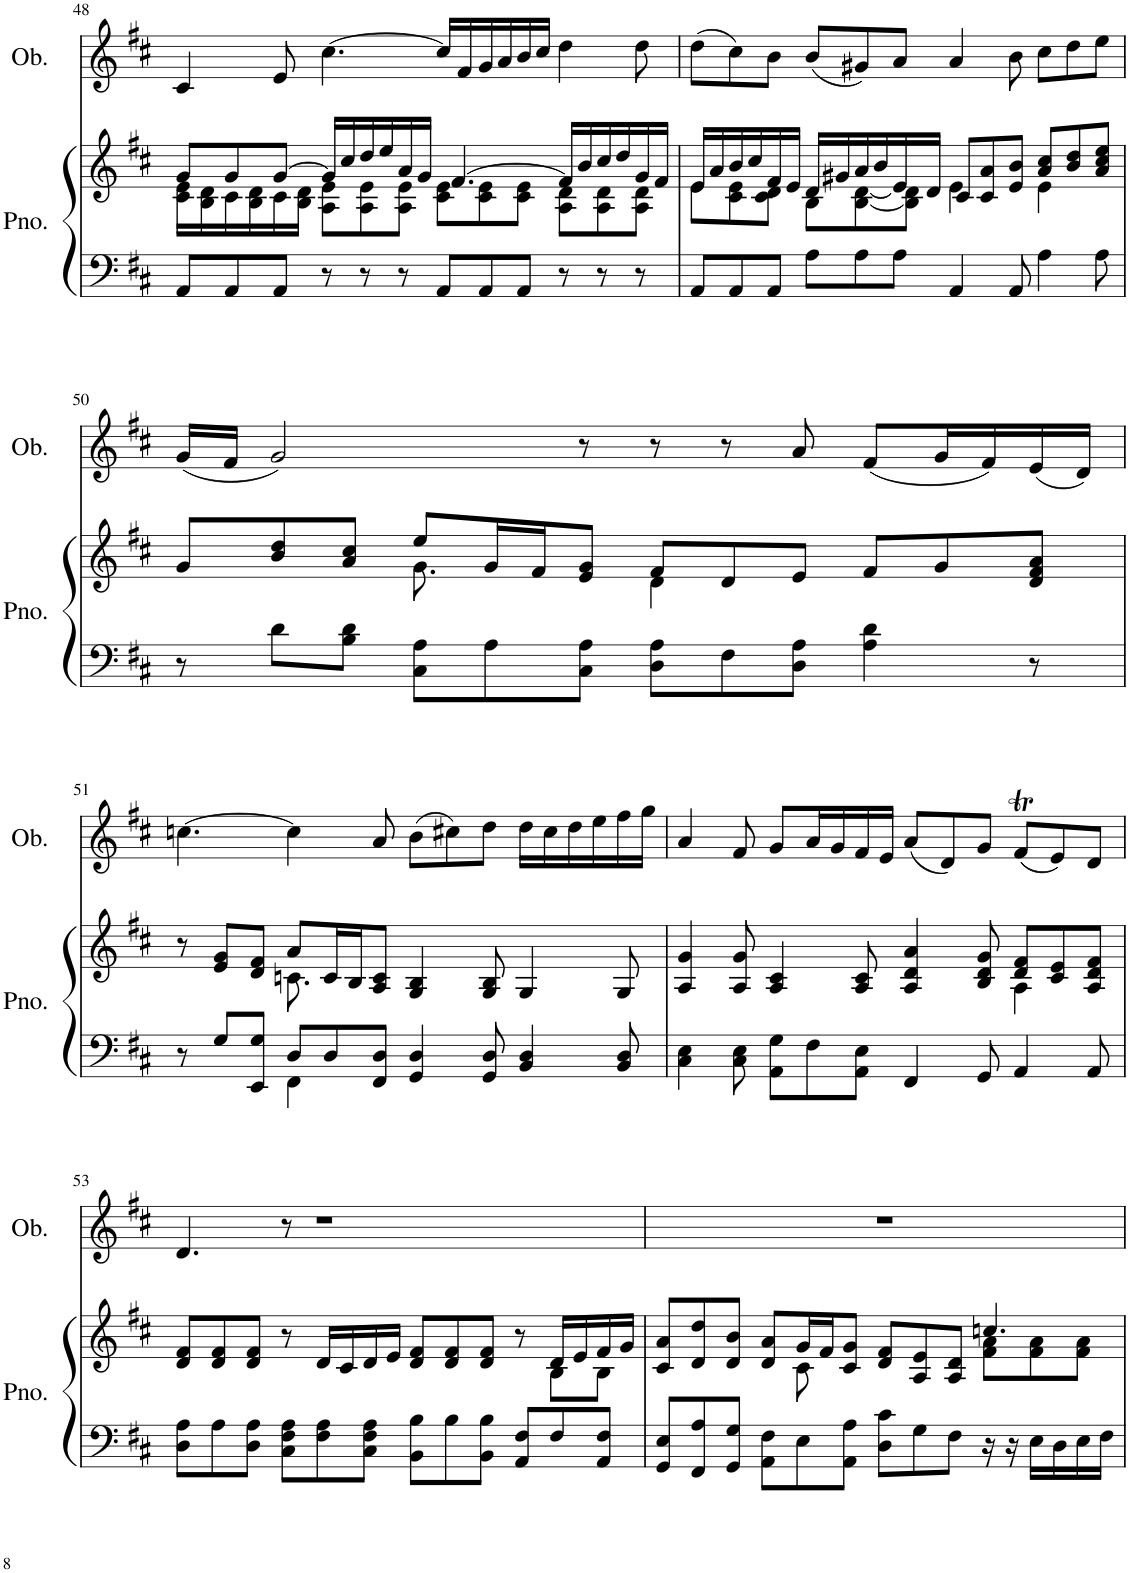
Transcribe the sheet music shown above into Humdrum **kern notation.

**kern	**kern	**kern
*part2	*part2	*part1
*staff3	*staff2	*staff1
*I"Piano	*	*I"Oboe
*I'Pno.	*	*I'Ob.
!!LO:PB:g=z
*clefF4	*clefG2	*clefG2
*k[f#c#]	*k[f#c#]	*k[f#c#]
*M12/8	*M12/8	*M12/8
=48	=48	=48
*	*^	*
8AA/L	8g/L	16c#\ 16e\LL	4c#/
.	.	16B\ 16d\	.
8AA/	8g/	16c#\	.
.	.	16B\ 16d\	.
8AA/J	[8g/J	16c#\	8e/
.	.	16B\ 16d\JJ	.
8r	16g/LL]	8A\ 8e\L	[4.cc#\
.	16cc#/	.	.
8r	16dd/	8A\ 8e\	.
.	16ee/	.	.
8r	16a/	8A\ 8e\J	.
.	16g/JJ	.	.
8AA/L	[4.f#/	8c#\ 8e\L	16cc#/LL]
.	.	.	16f#/
8AA/	.	8c#\ 8e\	16g/
.	.	.	16a/
8AA/J	.	8c#\ 8e\J	16b/
.	.	.	16cc#/JJ
8r	16f#/LL]	8A\ 8d\L	4dd\
.	16b/	.	.
8r	16cc#/	8A\ 8d\	.
.	16dd/	.	.
8r	16g/	8A\ 8d\J	8dd\
.	16f#/JJ	.	.
=49	=49	=49	=49
8AA/L	16e/LL	8e\L	(8dd\L
.	16a/	.	.
8AA/	16b/	8c#\ 8e\	8cc#\)
.	16cc#/	.	.
8AA/J	16f#/	8c#\ 8d\J	8b\J
.	16e/JJ	.	.
8A\L	16d/LL	8B\L	(8b/L
.	16g#X/	.	.
8A\	16a/	[8B\ [8d\	8g#X/)
.	16b/	.	.
8A\J	16e/	8B\] 8d\]J	8a/J
.	16d/JJ	.	.
4AA/	8c#/L	4e\	4a/
.	8c#/ 8a/	.	.
8AA/	8e/ 8b/J	8ryy	8b\
4A\	8a/ 8cc#/L	4e\	8cc#\L
.	8b/ 8dd/	.	8dd\
8A\	8a/ 8cc#/ 8ee/J	8ryy	8ee\J
!!LO:LB:g=z
=50	=50	=50	=50
8r	8g/L	4.ryy	(16g/LL
.	.	.	16f#/JJ
8d\L	8b/ 8dd/	.	2g/)
8B\ 8d\J	8a/ 8cc#/J	.	.
8C#\ 8A\L	8ee/L	8.g\	.
8A\	16g/L	.	.
.	16f#/J	8.ryy	.
8C#\ 8A\J	8e/ 8g/J	.	8r
8D\ 8A\L	8f#/L	4d\	8r
8F#\	8d/	.	8r
8D\ 8A\J	8e/J	2ryy	8a/
4A\ 4d\	8f#/L	.	(8f#/L
.	8g/	.	16g/L
.	.	.	16f#/)
8r	8d/ 8f#/ 8a/J	.	(16e/
.	.	.	16d/JJ)
!!LO:LB:g=z
=51	=51	=51	=51
*^	*	*	*
8r	4.ryy	8r	4.ryy	[4.ccn\
8G/L	.	8e/ 8g/L	.	.
8EE/ 8G/J	.	8d/ 8f#/J	.	.
8D/L	4FF#\	8a/L	8.cn\	4cc\]
8D/	.	16c/L	.	.
.	.	16B/J	2...ryy	.
8FF#/ 8D/J	2..ryy	8A/ 8c/J	.	8a/
4GG/ 4D/	.	4G/ 4B/	.	(8b\L
.	.	.	.	8cc#X\)
8GG/ 8D/	.	8G/ 8B/	.	8dd\J
4BB/ 4D/	.	4G/	.	16dd\LL
.	.	.	.	16cc#\
.	.	.	.	16dd\
.	.	.	.	16ee\
8BB/ 8D/	.	8G/	.	16ff#\
.	.	.	.	16gg\JJ
*v	*v	*	*	*
=52	=52	=52	=52
4C#\ 4E\	4A/ 4g/	8ryy	4a/
*	*v	*v	*
8C#\ 8E\	8A/ 8g/	8f#/
8AA\ 8G\L	4A/ 4c#/	8g/L
8F#\	.	16a/L
.	.	16g/
8AA\ 8E\J	8A/ 8c#/	16f#/
.	.	16e/JJ
4FF#/	4A/ 4d/ 4a/	(8a/L
.	.	8d/)
8GG/	8B/ 8d/ 8g/	8g/J
*	*^	*
4AA/	8d/ 8f#/L	4A\	(8f#t/L
.	8c#/ 8e/	.	8e/)
8AA/	8A/ 8d/ 8f#/J	8ryy	8d/J
!!LO:LB:g=z
=53	=53	=53	=53
8D\ 8A\L	8d/ 8f#/L	4ryy	4.d/
8A\	8d/ 8f#/	.	.
*	*v	*v	*
8D\ 8A\J	8d/ 8f#/J	.
8C#\ 8F#\ 8A\L	8r	8r
8F#\ 8A\	16d/LL	1r
.	16c#/	.
8C#\ 8F#\ 8A\J	16d/	.
.	16e/JJ	.
8BB\ 8B\L	8d/ 8f#/L	.
8B\	8d/ 8f#/	.
8BB\ 8B\J	8d/ 8f#/J	.
8AA/ 8F#/L	8r	.
*	*^	*
8F#/	16d/LL	8B\L	.
.	16e/	.	.
8AA/ 8F#/J	16f#/	8B\J	.
.	16g/JJ	.	.
=54	=54	=54	=54
8GG/ 8E/L	8c#/ 8a/L	2ryy	1.r
8FF#/ 8A/	8d/ 8dd/	.	.
8GG/ 8G/J	8d/ 8b/J	.	.
8AA\ 8F#\L	8d/ 8a/L	.	.
8E\	16g/L	8c#\	.
.	16f#/J	.	.
8AA\ 8A\J	8c#/ 8g/J	2ryy	.
8D\ 8c#\L	8d/ 8f#/L	.	.
8G\	8A/ 8e/	.	.
8F#\J	8A/ 8d/J	.	.
16r	4.ccn/	8f#\ 8a\L	.
16r	.	.	.
16E\LL	.	8f#\ 8a\	.
16D\	.	.	.
16E\	.	8f#\ 8a\J	.
16F#\JJ	.	.	.
*	*v	*v	*
=	=	=
*-	*-	*-
